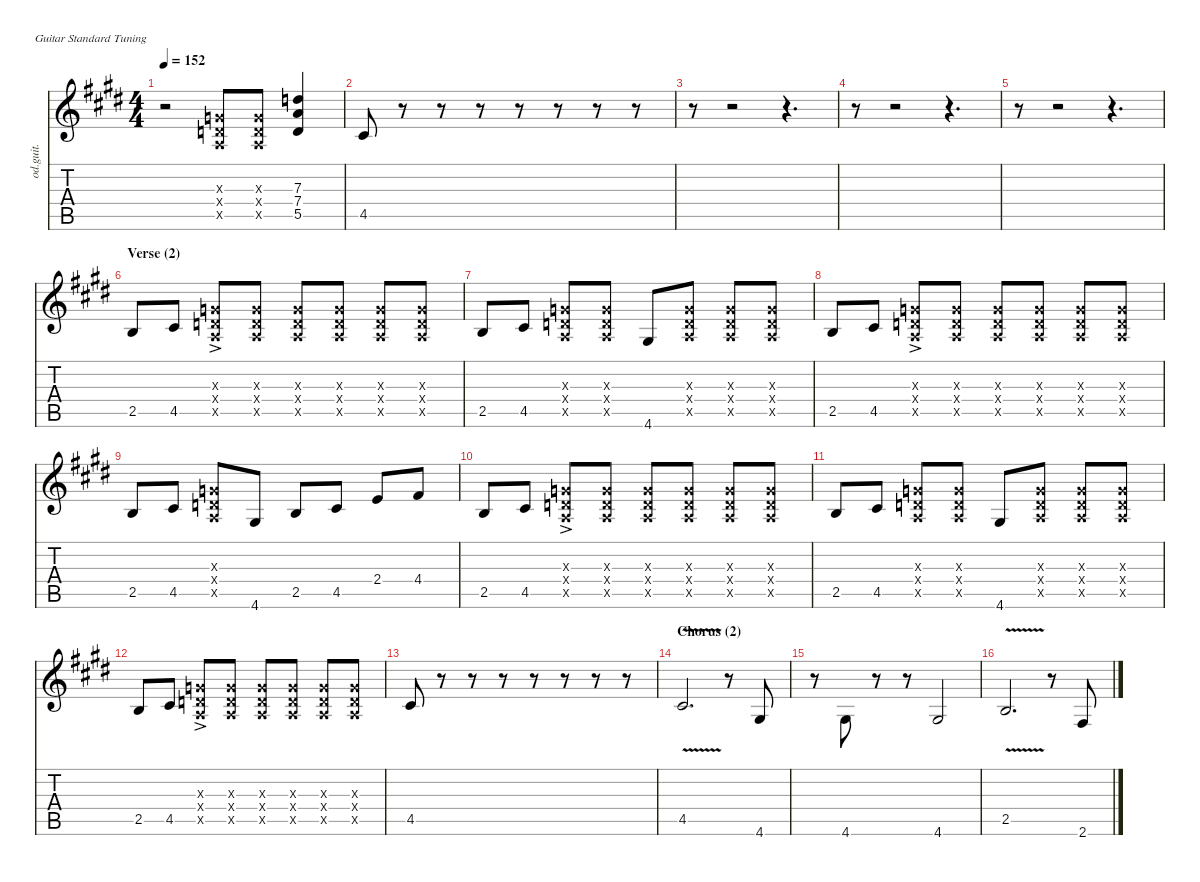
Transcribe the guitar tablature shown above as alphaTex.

\defaultSystemsLayout 4
\hideDynamics
\bracketExtendMode nobrackets
\otherSystemsTrackNameOrientation horizontal
\track ("Guitar (Distortion)" "od.guit.") {instrument overdrivenguitar}
\staff {score tabs}
\tuning (E4 B3 G3 D3 A2 E2)
\ts (4 4)
\tempo 152
\clef g2
\ks c#minor
r.2{dy f beam Down} (0.3{x acc forcenatural} 0.4{x acc forcenatural} 0.5{x acc forcenatural}).8{beam Up} (0.3{x acc forcenatural} 0.4{x acc forcenatural} 0.5{x acc forcenatural}).8{beam Up} (7.3{acc forcenatural} 7.4{acc forcenatural} 5.5{acc forcenatural}).4{beam Up} |
4.5{acc #}.8{beam Up} r.8{beam Up} r.8{beam Up} r.8{beam Up} r.8{beam Up} r.8{beam Up} r.8{beam Up} r.8{beam Up} |
r.8{beam Down} r.2{beam Down} r.4{d beam Down} |
r.8{beam Down} r.2{beam Down} r.4{d beam Down} |
r.8{beam Down} r.2{beam Down} r.4{d beam Down} |
\section ("" "Verse (2)")
2.5{acc forcenatural}.8{beam Up} 4.5{acc #}.8{beam Up} (0.3{ac x acc forcenatural} 0.4{x acc forcenatural} 0.5{x acc forcenatural}).8{beam Up} (0.3{x acc forcenatural} 0.4{x acc forcenatural} 0.5{x acc forcenatural}).8{beam Up} (0.3{x acc forcenatural} 0.4{x acc forcenatural} 0.5{x acc forcenatural}).8{beam Up} (0.3{x acc forcenatural} 0.4{x acc forcenatural} 0.5{x acc forcenatural}).8{beam Up} (0.3{x acc forcenatural} 0.4{x acc forcenatural} 0.5{x acc forcenatural}).8{beam Up} (0.3{x acc forcenatural} 0.4{x acc forcenatural} 0.5{x acc forcenatural}).8{beam Up} |
2.5{acc forcenatural}.8{beam Up} 4.5{acc #}.8{beam Up} (0.3{x acc forcenatural} 0.4{x acc forcenatural} 0.5{x acc forcenatural}).8{beam Up} (0.3{x acc forcenatural} 0.4{x acc forcenatural} 0.5{x acc forcenatural}).8{beam Up} 4.6{acc #}.8{beam Up} (0.3{x acc forcenatural} 0.4{x acc forcenatural} 0.5{x acc forcenatural}).8{beam Up} (0.3{x acc forcenatural} 0.4{x acc forcenatural} 0.5{x acc forcenatural}).8{beam Up} (0.3{x acc forcenatural} 0.4{x acc forcenatural} 0.5{x acc forcenatural}).8{beam Up} |
2.5{acc forcenatural}.8{beam Up} 4.5{acc #}.8{beam Up} (0.3{ac x acc forcenatural} 0.4{x acc forcenatural} 0.5{x acc forcenatural}).8{beam Up} (0.3{x acc forcenatural} 0.4{x acc forcenatural} 0.5{x acc forcenatural}).8{beam Up} (0.3{x acc forcenatural} 0.4{x acc forcenatural} 0.5{x acc forcenatural}).8{beam Up} (0.3{x acc forcenatural} 0.4{x acc forcenatural} 0.5{x acc forcenatural}).8{beam Up} (0.3{x acc forcenatural} 0.4{x acc forcenatural} 0.5{x acc forcenatural}).8{beam Up} (0.3{x acc forcenatural} 0.4{x acc forcenatural} 0.5{x acc forcenatural}).8{beam Up} |
2.5{acc forcenatural}.8{beam Up} 4.5{acc #}.8{beam Up} (0.3{x acc forcenatural} 0.4{x acc forcenatural} 0.5{x acc forcenatural}).8{beam Up} 4.6{acc #}.8{beam Up} 2.5{acc forcenatural}.8{beam Up} 4.5{acc #}.8{beam Up} 2.4{acc forcenatural}.8{beam Up} 4.4{acc #}.8{beam Up} |
2.5{acc forcenatural}.8{beam Up} 4.5{acc #}.8{beam Up} (0.3{ac x acc forcenatural} 0.4{x acc forcenatural} 0.5{x acc forcenatural}).8{beam Up} (0.3{x acc forcenatural} 0.4{x acc forcenatural} 0.5{x acc forcenatural}).8{beam Up} (0.3{x acc forcenatural} 0.4{x acc forcenatural} 0.5{x acc forcenatural}).8{beam Up} (0.3{x acc forcenatural} 0.4{x acc forcenatural} 0.5{x acc forcenatural}).8{beam Up} (0.3{x acc forcenatural} 0.4{x acc forcenatural} 0.5{x acc forcenatural}).8{beam Up} (0.3{x acc forcenatural} 0.4{x acc forcenatural} 0.5{x acc forcenatural}).8{beam Up} |
2.5{acc forcenatural}.8{beam Up} 4.5{acc #}.8{beam Up} (0.3{x acc forcenatural} 0.4{x acc forcenatural} 0.5{x acc forcenatural}).8{beam Up} (0.3{x acc forcenatural} 0.4{x acc forcenatural} 0.5{x acc forcenatural}).8{beam Up} 4.6{acc #}.8{beam Up} (0.3{x acc forcenatural} 0.4{x acc forcenatural} 0.5{x acc forcenatural}).8{beam Up} (0.3{x acc forcenatural} 0.4{x acc forcenatural} 0.5{x acc forcenatural}).8{beam Up} (0.3{x acc forcenatural} 0.4{x acc forcenatural} 0.5{x acc forcenatural}).8{beam Up} |
2.5{acc forcenatural}.8{beam Up} 4.5{acc #}.8{beam Up} (0.3{ac x acc forcenatural} 0.4{x acc forcenatural} 0.5{x acc forcenatural}).8{beam Up} (0.3{x acc forcenatural} 0.4{x acc forcenatural} 0.5{x acc forcenatural}).8{beam Up} (0.3{x acc forcenatural} 0.4{x acc forcenatural} 0.5{x acc forcenatural}).8{beam Up} (0.3{x acc forcenatural} 0.4{x acc forcenatural} 0.5{x acc forcenatural}).8{beam Up} (0.3{x acc forcenatural} 0.4{x acc forcenatural} 0.5{x acc forcenatural}).8{beam Up} (0.3{x acc forcenatural} 0.4{x acc forcenatural} 0.5{x acc forcenatural}).8{beam Up} |
4.5{acc #}.8{beam Up} r.8{beam Up} r.8{beam Up} r.8{beam Up} r.8{beam Up} r.8{beam Up} r.8{beam Up} r.8{beam Up} |
\section ("" "Chorus (2)")
4.5{v acc #}.2{d beam Up} r.8{beam Up} 4.6{acc #}.8{beam Up} |
r.8{beam Down} 4.6{acc #}.8{beam Up} r.8{beam Up} r.8{beam Up} 4.6{acc #}.2{beam Up} |
2.5{v acc forcenatural}.2{d beam Up} r.8{beam Up} 2.6{acc #}.8{beam Up}
